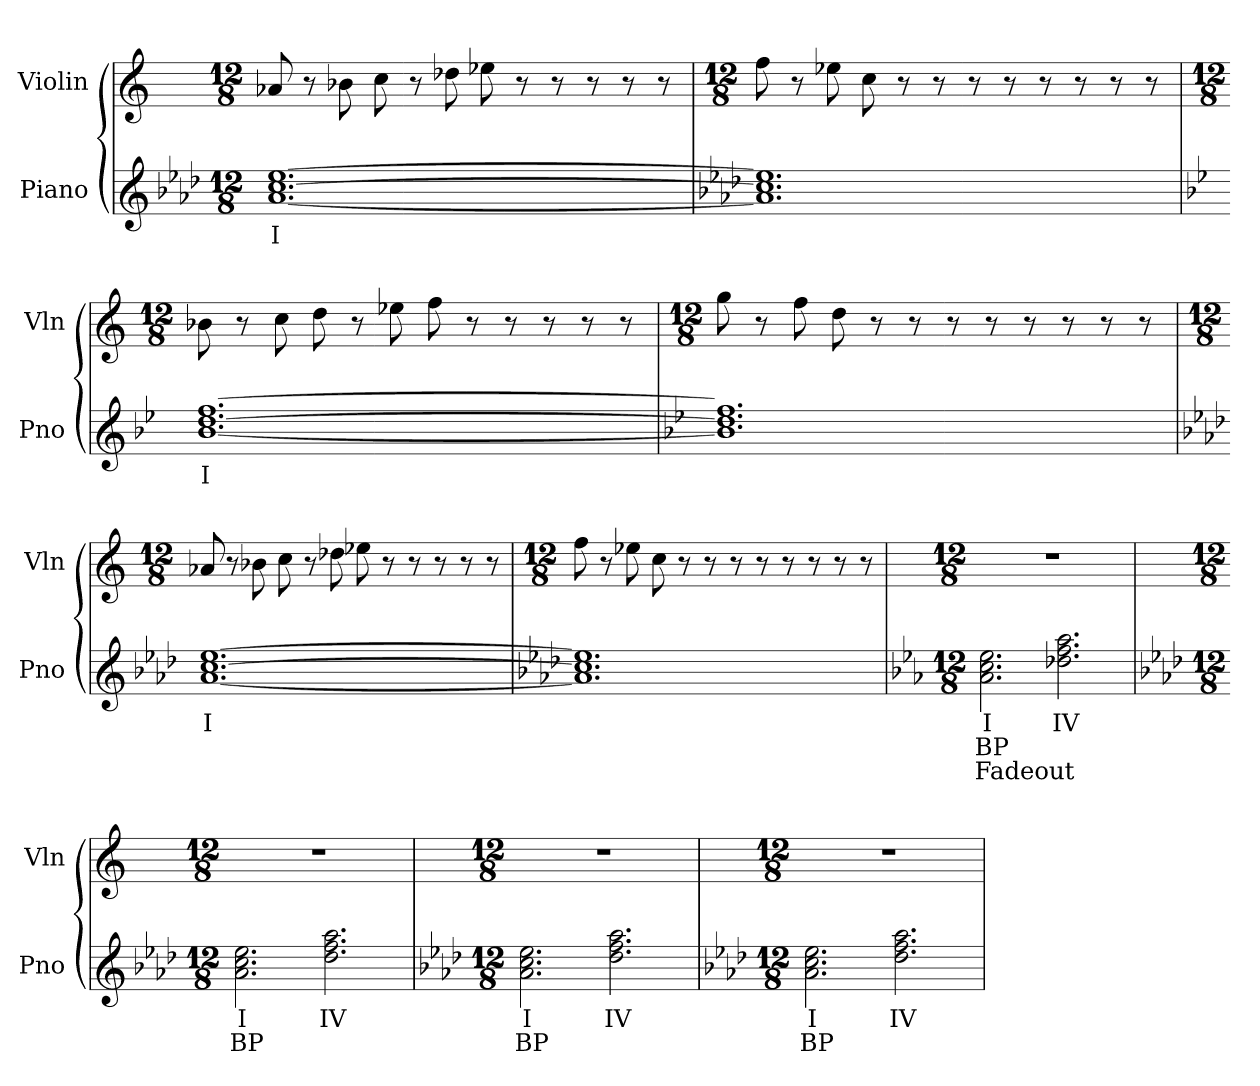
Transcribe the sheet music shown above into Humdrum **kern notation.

**kern	**text	**text	**text	**kern
*part2	*part2	*part2	*part2	*part1
*staff2	*staff2	*staff2	*staff2	*staff1
*I"Piano	*	*	*	*I"Violin
*I'Pno	*	*	*	*I'Vln
*k[b-e-a-d-]	*	*	*	*
*A-:	*	*	*	*
*M12/8	*	*	*	*M12/8
=	=	=	=	=
[1.a- [1.cc [1.ee-	I	.	.	8a-X
.	.	.	.	8r
.	.	.	.	8b-X
.	.	.	.	8cc
.	.	.	.	8r
.	.	.	.	8dd-X
.	.	.	.	8ee-X
.	.	.	.	8r
.	.	.	.	8r
.	.	.	.	8r
.	.	.	.	8r
.	.	.	.	8r
=	=	=	=	=
*k[b-e-a-d-]	*	*	*	*
*A-:	*	*	*	*
*	*	*	*	*M12/8
1.a-] 1.cc] 1.ee-]	.	.	.	8ff
.	.	.	.	8r
.	.	.	.	8ee-X
.	.	.	.	8cc
.	.	.	.	8r
.	.	.	.	8r
.	.	.	.	8r
.	.	.	.	8r
.	.	.	.	8r
.	.	.	.	8r
.	.	.	.	8r
.	.	.	.	8r
=	=	=	=	=
*k[b-e-]	*	*	*	*
*B-:	*	*	*	*
*	*	*	*	*M12/8
[1.b- [1.dd [1.ff	I	.	.	8b-X
.	.	.	.	8r
.	.	.	.	8cc
.	.	.	.	8dd
.	.	.	.	8r
.	.	.	.	8ee-X
.	.	.	.	8ff
.	.	.	.	8r
.	.	.	.	8r
.	.	.	.	8r
.	.	.	.	8r
.	.	.	.	8r
=	=	=	=	=
*k[b-e-]	*	*	*	*
*B-:	*	*	*	*
*	*	*	*	*M12/8
1.b-] 1.dd] 1.ff]	.	.	.	8gg
.	.	.	.	8r
.	.	.	.	8ff
.	.	.	.	8dd
.	.	.	.	8r
.	.	.	.	8r
.	.	.	.	8r
.	.	.	.	8r
.	.	.	.	8r
.	.	.	.	8r
.	.	.	.	8r
.	.	.	.	8r
=	=	=	=	=
*k[b-e-a-d-]	*	*	*	*
*A-:	*	*	*	*
*	*	*	*	*M12/8
[1.a- [1.cc [1.ee-	I	.	.	8a-X
.	.	.	.	8r
.	.	.	.	8b-X
.	.	.	.	8cc
.	.	.	.	8r
.	.	.	.	8dd-X
.	.	.	.	8ee-X
.	.	.	.	8r
.	.	.	.	8r
.	.	.	.	8r
.	.	.	.	8r
.	.	.	.	8r
=	=	=	=	=
*k[b-e-a-d-]	*	*	*	*
*A-:	*	*	*	*
*	*	*	*	*M12/8
1.a-] 1.cc] 1.ee-]	.	.	.	8ff
.	.	.	.	8r
.	.	.	.	8ee-X
.	.	.	.	8cc
.	.	.	.	8r
.	.	.	.	8r
.	.	.	.	8r
.	.	.	.	8r
.	.	.	.	8r
.	.	.	.	8r
.	.	.	.	8r
.	.	.	.	8r
=	=	=	=	=
*k[b-e-a-]	*	*	*	*
*E-:	*	*	*	*
*M12/8	*	*	*	*M12/8
2.a- 2.cc 2.ee-	I	BP	Fadeout	1.r
2.dd-X 2.ff 2.aa-	IV	.	.	.
=	=	=	=	=
*k[b-e-a-d-]	*	*	*	*
*A-:	*	*	*	*
*M12/8	*	*	*	*M12/8
2.a- 2.cc 2.ee-	I	BP	.	1.r
2.dd- 2.ff 2.aa-	IV	.	.	.
=	=	=	=	=
*k[b-e-a-d-]	*	*	*	*
*A-:	*	*	*	*
*M12/8	*	*	*	*M12/8
2.a- 2.cc 2.ee-	I	BP	.	1.r
2.dd- 2.ff 2.aa-	IV	.	.	.
=	=	=	=	=
*k[b-e-a-d-]	*	*	*	*
*A-:	*	*	*	*
*M12/8	*	*	*	*M12/8
2.a- 2.cc 2.ee-	I	BP	.	1.r
2.dd- 2.ff 2.aa-	IV	.	.	.
=	=	=	=	=
*-	*-	*-	*-	*-
